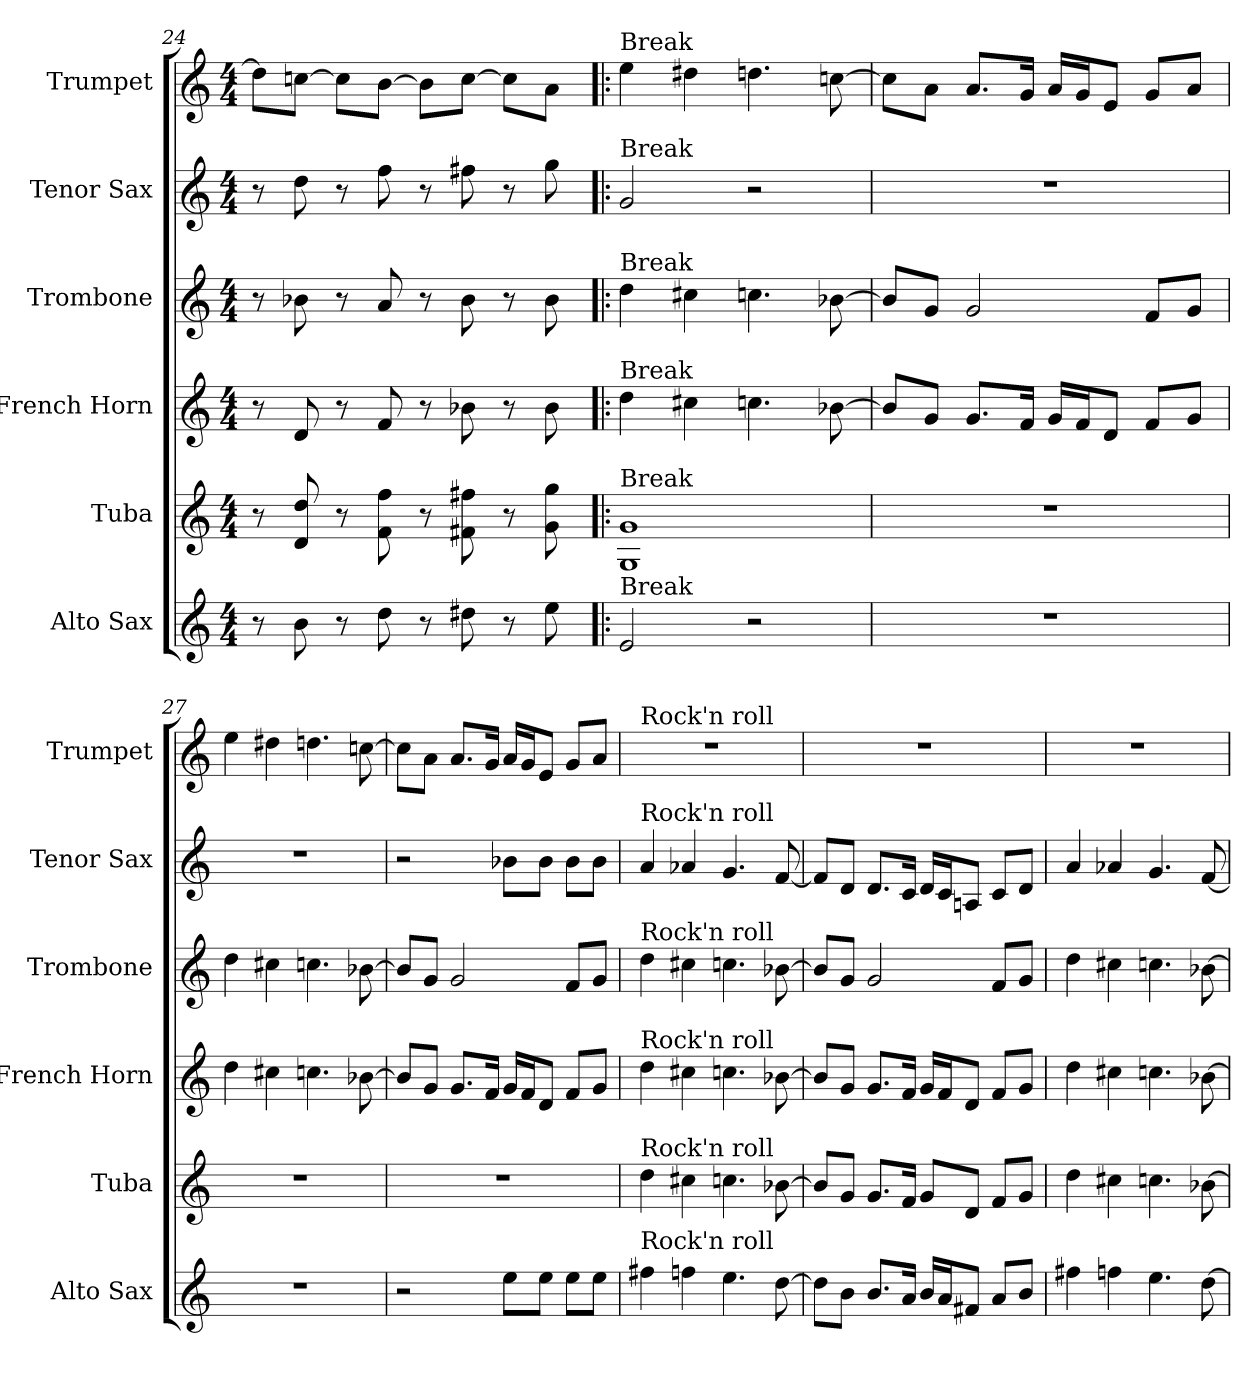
**kern	**kern	**kern	**kern	**kern	**kern
*part6	*part5	*part4	*part3	*part2	*part1
*staff6	*staff5	*staff4	*staff3	*staff2	*staff1
*I"Alto Sax	*I"Tuba	*I"French Horn	*I"Trombone	*I"Tenor Sax	*I"Trumpet
*I'Alto Sax	*I'Tuba	*I'French Horn	*I'Trombone	*I'Tenor Sax	*I'Trumpet
*clefG2	*clefG2	*clefG2	*clefG2	*clefG2	*clefG2
*ITrd5c9	*ITrd15c26	*ITrd8c14	*ITrd8c14	*ITrd8c14	*ITrd1c2
*M4/4	*M4/4	*M4/4	*M4/4	*M4/4	*M4/4
=24	=24	=24	=24	=24	=24
8r	8r	8r	8r	8r	8ccL]
8d	8DD 8D	8D	8B-	8d	[8b-J
8r	8r	8r	8r	8r	8b-L]
8f	8FF 8F	8F	8A	8f	[8aJ
8r	8r	8r	8r	8r	8aL]
8f#X	8FF#X 8F#X	8B-	8B-	8f#X	[8b-J
8r	8r	8r	8r	8r	8b-L]
8g	8GG 8G	8B-	8B-	8g	8gJ
=25!|:	=25!|:	=25!|:	=25!|:	=25!|:	=25!|:
!	!	!	!	!	!LO:TX:a:t=Break
!	!	!	!	!LO:TX:a:t=Break	!
!	!	!	!LO:TX:a:t=Break	!	!
!	!	!LO:TX:a:t=Break	!	!	!
!	!LO:TX:a:t=Break	!	!	!	!
!LO:TX:a:t=Break	!	!	!	!	!
2G	1GGG 1GG	4d	4d	2G	4dd
.	.	4c#X	4c#X	.	4cc#X
2r	.	4.cn	4.cn	2r	4.ccn
.	.	[8B-	[8B-	.	[8b-
=26	=26	=26	=26	=26	=26
1r	1r	8B-L]	8B-L]	1r	8b-L]
.	.	8GJ	8GJ	.	8gJ
.	.	8.GL	2G	.	8.gL
.	.	16FJk	.	.	16fJk
.	.	16GLL	.	.	16gLL
.	.	16FJ	.	.	16fJ
.	.	8DJ	.	.	8dJ
.	.	8FL	8FL	.	8fL
.	.	8GJ	8GJ	.	8gJ
=27	=27	=27	=27	=27	=27
1r	1r	4d	4d	1r	4dd
.	.	4c#X	4c#X	.	4cc#X
.	.	4.cn	4.cn	.	4.ccn
.	.	[8B-	[8B-	.	[8b-
=28	=28	=28	=28	=28	=28
2r	1r	8B-L]	8B-L]	2r	8b-L]
.	.	8GJ	8GJ	.	8gJ
.	.	8.GL	2G	.	8.gL
.	.	16FJk	.	.	16fJk
8gL	.	16GLL	.	8B-L	16gLL
.	.	16FJ	.	.	16fJ
8gJ	.	8DJ	.	8B-J	8dJ
8gL	.	8FL	8FL	8B-L	8fL
8gJ	.	8GJ	8GJ	8B-J	8gJ
=29	=29	=29	=29	=29	=29
!	!	!	!	!	!LO:TX:a:t=Rock'n roll
!	!	!	!	!LO:TX:a:t=Rock'n roll	!
!	!	!	!LO:TX:a:t=Rock'n roll	!	!
!	!	!LO:TX:a:t=Rock'n roll	!	!	!
!	!LO:TX:a:t=Rock'n roll	!	!	!	!
!LO:TX:a:t=Rock'n roll	!	!	!	!	!
4an	4D	4d	4d	4A	1r
4a-X	4C#X	4c#X	4c#X	4A-X	.
4.g	4.Cn	4.cn	4.cn	4.G	.
[8f	[8BB-	[8B-	[8B-	[8F	.
=30	=30	=30	=30	=30	=30
8fL]	8BB-L]	8B-L]	8B-L]	8FL]	1r
8dJ	8GGJ	8GJ	8GJ	8DJ	.
8.dL	8.GGL	8.GL	2G	8.DL	.
16cJk	16FFJk	16FJk	.	16CJk	.
16dLL	8GGL	16GLL	.	16DLL	.
16cJ	.	16FJ	.	16CJ	.
8AnJ	8DDJ	8DJ	.	8AAnJ	.
8cL	8FFL	8FL	8FL	8CL	.
8dJ	8GGJ	8GJ	8GJ	8DJ	.
=31	=31	=31	=31	=31	=31
4an	4D	4d	4d	4A	1r
4a-X	4C#X	4c#X	4c#X	4A-X	.
4.g	4.Cn	4.cn	4.cn	4.G	.
[8f	[8BB-	[8B-	[8B-	[8F	.
=	=	=	=	=	=
*-	*-	*-	*-	*-	*-
